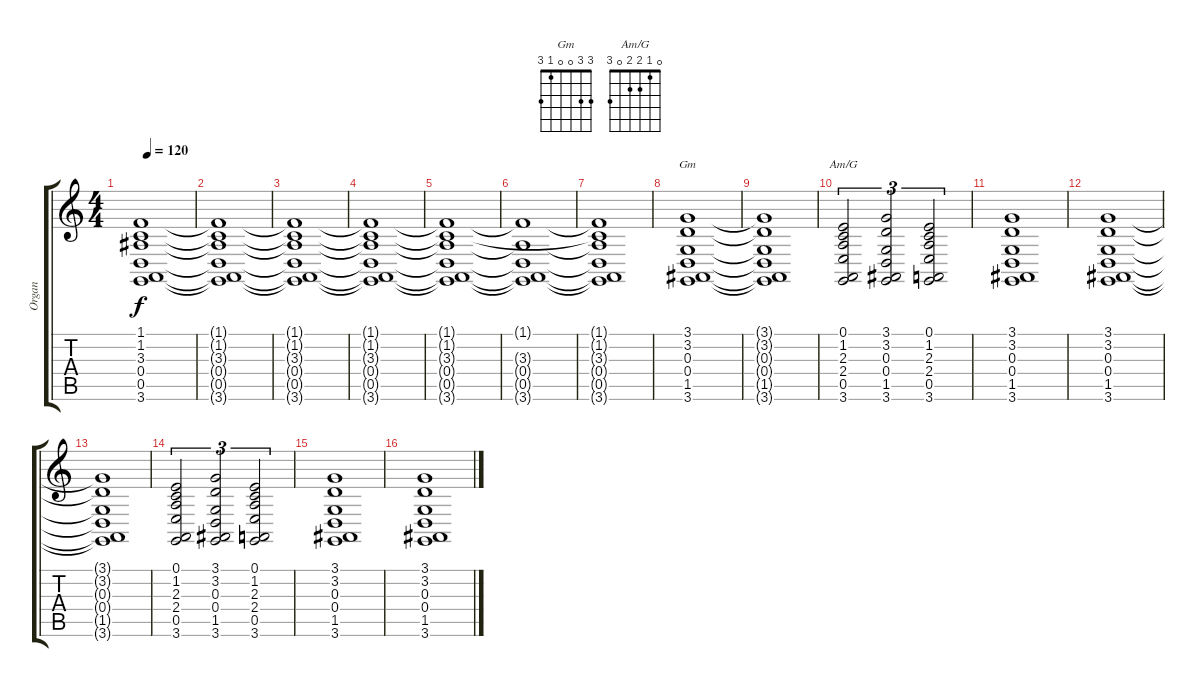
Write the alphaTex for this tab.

\track ("Organ" "Organ") {instrument drawbarorgan}
\staff {score tabs}
\tuning (E4 B3 G3 D3 A2 E2) {hide}
\chord ("Gm" 3 3 0 0 1 3)
\chord ("Am/G" 0 1 2 2 0 3)
\ts (4 4)
\tempo 120
\clef g2
\ks c
(1.1{t} 1.2{t} 3.3{t} 0.4{t} 0.5{t} 3.6{t}).1{dy f} |
(1.1{t} 1.2{t} 3.3{t} 0.4{t} 0.5{t} 3.6{t}).1 |
(1.1{t} 1.2{t} 3.3{t} 0.4{t} 0.5{t} 3.6{t}).1 |
(1.1{t} 1.2{t} 3.3{t} 0.4{t} 0.5{t} 3.6{t}).1 |
(1.1{t} 1.2{t} 3.3{t} 0.4{t} 0.5{t} 3.6{t}).1 |
(1.1{t} 3.3{t} 0.4{t} 0.5{t} 3.6{t}).1 |
(1.1{t} 1.2{t} 3.3{t} 0.4{t} 0.5{t} 3.6{t}).1 |
(3.1 3.2 0.3 0.4 1.5 3.6).1{ch "Gm"} |
(3.1{t} 3.2{t} 0.3{t} 0.4{t} 1.5{t} 3.6{t}).1 |
(0.1 1.2 2.3 2.4 0.5 3.6).2{tu (3 2) ch "Am/G"} (3.1 3.2 0.3 0.4 1.5 3.6).2{tu (3 2)} (0.1 1.2 2.3 2.4 0.5 3.6).2{tu (3 2)} |
(3.1 3.2 0.3 0.4 1.5 3.6).1 |
(3.1 3.2 0.3 0.4 1.5 3.6).1 |
(3.1{t} 3.2{t} 0.3{t} 0.4{t} 1.5{t} 3.6{t}).1 |
(0.1 1.2 2.3 2.4 0.5 3.6).2{tu (3 2)} (3.1 3.2 0.3 0.4 1.5 3.6).2{tu (3 2)} (0.1 1.2 2.3 2.4 0.5 3.6).2{tu (3 2)} |
(3.1 3.2 0.3 0.4 1.5 3.6).1 |
(3.1 3.2 0.3 0.4 1.5 3.6).1
